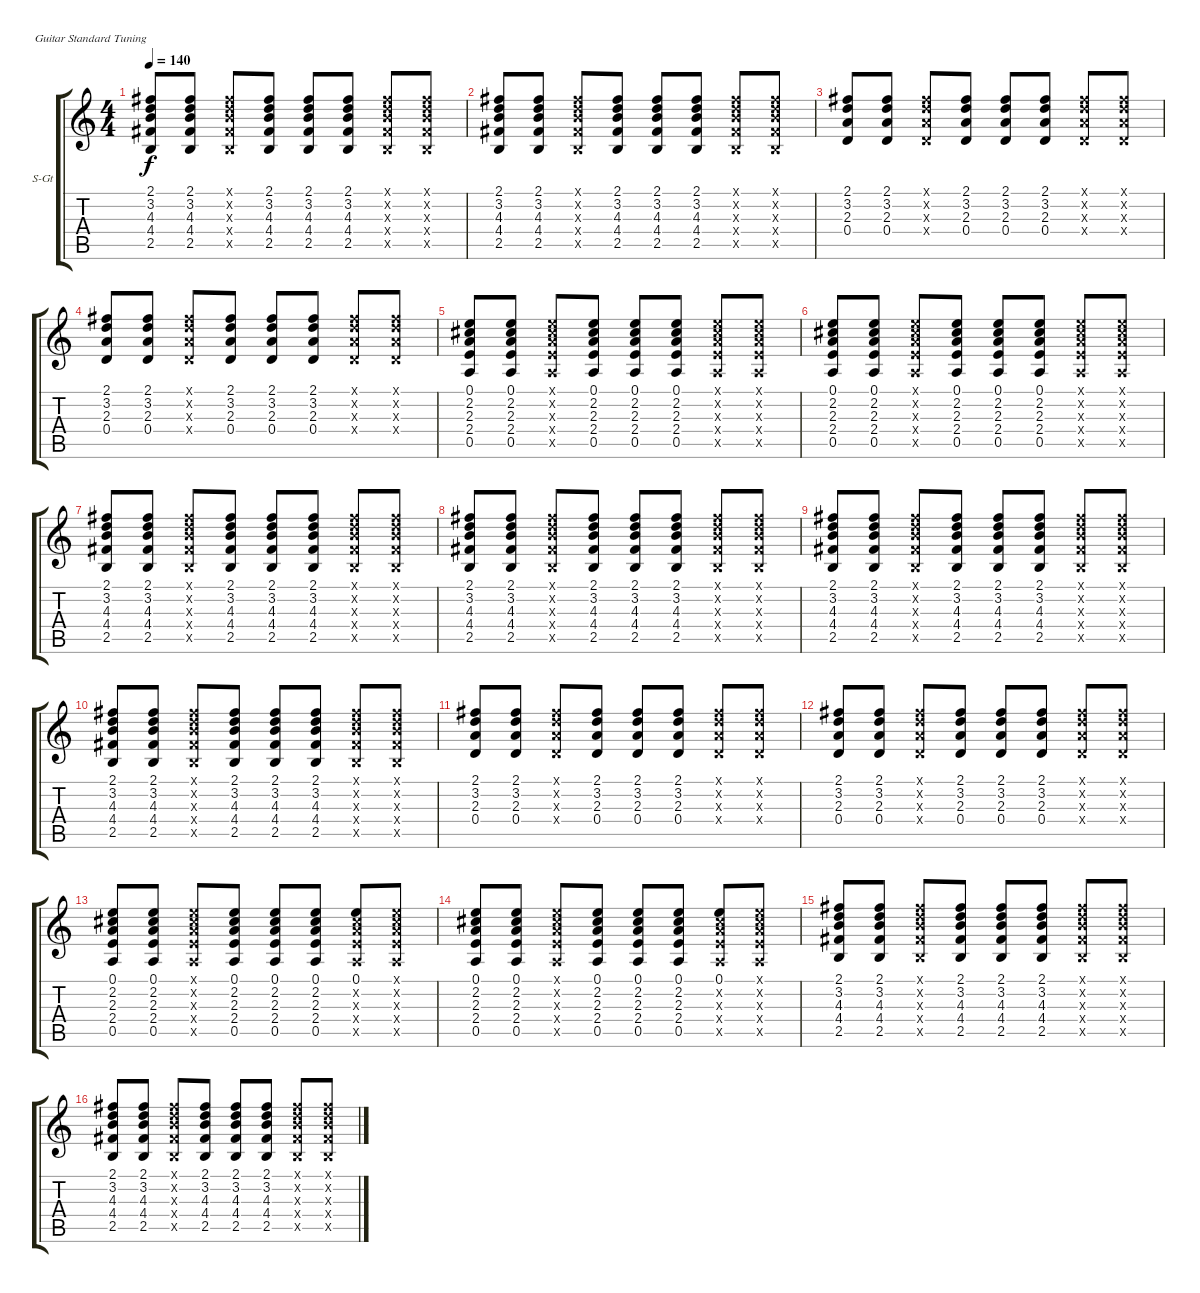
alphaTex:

\defaultSystemsLayout 4
\bracketExtendMode groupsimilarinstruments
\firstSystemTrackNameOrientation horizontal
\otherSystemsTrackNameOrientation horizontal
\track ("Steel Guitar" "S-Gt") {instrument acousticguitarsteel}
\staff {score tabs}
\tuning (E4 B3 G3 D3 A2 E2)
\ts (4 4)
\tempo 140
\clef g2
\ks c
(2.5 2.1 3.2 4.3 4.4).8{dy f} (2.5 2.1 3.2 4.3 4.4).8 (2.5{x} 2.1{x} 3.2{x} 4.3{x} 4.4{x}).8 (2.5 2.1 3.2 4.3 4.4).8 (2.5 2.1 3.2 4.3 4.4).8 (2.5 2.1 3.2 4.3 4.4).8 (2.5{x} 2.1{x} 3.2{x} 4.4{x} 4.3{x}).8 (2.5{x} 2.1{x} 3.2{x} 4.3{x} 4.4{x}).8 |
(2.5 2.1 3.2 4.3 4.4).8 (2.5 2.1 3.2 4.3 4.4).8 (2.5{x} 2.1{x} 3.2{x} 4.3{x} 4.4{x}).8 (2.5 2.1 3.2 4.3 4.4).8 (2.5 2.1 3.2 4.3 4.4).8 (2.5 2.1 3.2 4.3 4.4).8 (2.5{x} 2.1{x} 3.2{x} 4.4{x} 4.3{x}).8 (2.5{x} 2.1{x} 3.2{x} 4.3{x} 4.4{x}).8 |
(0.4 2.1 2.3 3.2).8 (2.1 3.2 2.3 0.4).8 (0.4{x} 2.1{x} 2.3{x} 3.2{x}).8 (0.4 2.1 2.3 3.2).8 (0.4 2.1 2.3 3.2).8 (0.4 2.1 2.3 3.2).8 (0.4{x} 2.1{x} 2.3{x} 3.2{x}).8 (2.1{x} 2.3{x} 0.4{x} 3.2{x}).8 |
(0.4 2.1 2.3 3.2).8 (2.1 3.2 2.3 0.4).8 (0.4{x} 2.1{x} 2.3{x} 3.2{x}).8 (0.4 2.1 2.3 3.2).8 (0.4 2.1 2.3 3.2).8 (0.4 2.1 2.3 3.2).8 (0.4{x} 2.1{x} 2.3{x} 3.2{x}).8 (2.1{x} 2.3{x} 0.4{x} 3.2{x}).8 |
(0.5 0.1 2.2 2.3 2.4).8 (0.5 0.1 2.2 2.3 2.4).8 (0.5{x} 0.1{x} 2.2{x} 2.3{x} 2.4{x}).8 (0.5 0.1 2.2 2.3 2.4).8 (0.5 0.1 2.2 2.3 2.4).8 (0.5 0.1 2.2 2.3 2.4).8 (0.5{x} 0.1{x} 2.2{x} 2.4{x} 2.3{x}).8 (0.5{x} 0.1{x} 2.2{x} 2.3{x} 2.4{x}).8 |
(0.5 0.1 2.2 2.3 2.4).8 (0.5 0.1 2.2 2.3 2.4).8 (0.5{x} 0.1{x} 2.2{x} 2.3{x} 2.4{x}).8 (0.5 0.1 2.2 2.3 2.4).8 (0.5 0.1 2.2 2.3 2.4).8 (0.5 0.1 2.2 2.3 2.4).8 (0.5{x} 0.1{x} 2.2{x} 2.4{x} 2.3{x}).8 (0.5{x} 0.1{x} 2.2{x} 2.3{x} 2.4{x}).8 |
(2.5 2.1 3.2 4.3 4.4).8 (2.5 2.1 3.2 4.3 4.4).8 (2.5{x} 2.1{x} 3.2{x} 4.3{x} 4.4{x}).8 (2.5 2.1 3.2 4.3 4.4).8 (2.5 2.1 3.2 4.3 4.4).8 (2.5 2.1 3.2 4.3 4.4).8 (2.5{x} 2.1{x} 3.2{x} 4.4{x} 4.3{x}).8 (2.5{x} 2.1{x} 3.2{x} 4.3{x} 4.4{x}).8 |
(2.5 2.1 3.2 4.3 4.4).8 (2.5 2.1 3.2 4.3 4.4).8 (2.5{x} 2.1{x} 3.2{x} 4.3{x} 4.4{x}).8 (2.5 2.1 3.2 4.3 4.4).8 (2.5 2.1 3.2 4.3 4.4).8 (2.5 2.1 3.2 4.3 4.4).8 (2.5{x} 2.1{x} 3.2{x} 4.4{x} 4.3{x}).8 (2.5{x} 2.1{x} 3.2{x} 4.3{x} 4.4{x}).8 |
(2.5 2.1 3.2 4.3 4.4).8 (2.5 2.1 3.2 4.3 4.4).8 (2.5{x} 2.1{x} 3.2{x} 4.3{x} 4.4{x}).8 (2.5 2.1 3.2 4.3 4.4).8 (2.5 2.1 3.2 4.3 4.4).8 (2.5 2.1 3.2 4.3 4.4).8 (2.5{x} 2.1{x} 3.2{x} 4.4{x} 4.3{x}).8 (2.5{x} 2.1{x} 3.2{x} 4.3{x} 4.4{x}).8 |
(2.5 2.1 3.2 4.3 4.4).8 (2.5 2.1 3.2 4.3 4.4).8 (2.5{x} 2.1{x} 3.2{x} 4.3{x} 4.4{x}).8 (2.5 2.1 3.2 4.3 4.4).8 (2.5 2.1 3.2 4.3 4.4).8 (2.5 2.1 3.2 4.3 4.4).8 (2.5{x} 2.1{x} 3.2{x} 4.4{x} 4.3{x}).8 (2.5{x} 2.1{x} 3.2{x} 4.3{x} 4.4{x}).8 |
(0.4 2.1 2.3 3.2).8 (2.1 3.2 2.3 0.4).8 (0.4{x} 2.1{x} 2.3{x} 3.2{x}).8 (0.4 2.1 2.3 3.2).8 (0.4 2.1 2.3 3.2).8 (0.4 2.1 2.3 3.2).8 (0.4{x} 2.1{x} 2.3{x} 3.2{x}).8 (2.1{x} 2.3{x} 0.4{x} 3.2{x}).8 |
(0.4 2.1 2.3 3.2).8 (2.1 3.2 2.3 0.4).8 (0.4{x} 2.1{x} 2.3{x} 3.2{x}).8 (0.4 2.1 2.3 3.2).8 (0.4 2.1 2.3 3.2).8 (0.4 2.1 2.3 3.2).8 (0.4{x} 2.1{x} 2.3{x} 3.2{x}).8 (2.1{x} 2.3{x} 0.4{x} 3.2{x}).8 |
(0.5 0.1 2.2 2.3 2.4).8 (0.5 0.1 2.2 2.3 2.4).8 (0.5{x} 0.1{x} 2.2{x} 2.3{x} 2.4{x}).8 (0.5 0.1 2.2 2.3 2.4).8 (0.5 0.1 2.2 2.3 2.4).8 (0.5 0.1 2.2 2.3 2.4).8 (0.5{x} 0.1 2.2{x} 2.4{x} 2.3{x}).8 (0.5{x} 0.1{x} 2.2{x} 2.3{x} 2.4{x}).8 |
(0.5 0.1 2.2 2.3 2.4).8 (0.5 0.1 2.2 2.3 2.4).8 (0.5{x} 0.1{x} 2.2{x} 2.3{x} 2.4{x}).8 (0.5 0.1 2.2 2.3 2.4).8 (0.5 0.1 2.2 2.3 2.4).8 (0.5 0.1 2.2 2.3 2.4).8 (0.5{x} 0.1 2.2{x} 2.4{x} 2.3{x}).8 (0.5{x} 0.1{x} 2.2{x} 2.3{x} 2.4{x}).8 |
(2.5 2.1 3.2 4.3 4.4).8 (2.5 2.1 3.2 4.3 4.4).8 (2.5{x} 2.1{x} 3.2{x} 4.3{x} 4.4{x}).8 (2.5 2.1 3.2 4.3 4.4).8 (2.5 2.1 3.2 4.3 4.4).8 (2.5 2.1 3.2 4.3 4.4).8 (2.5{x} 2.1{x} 3.2{x} 4.4{x} 4.3{x}).8 (2.5{x} 2.1{x} 3.2{x} 4.3{x} 4.4{x}).8 |
(2.5 2.1 3.2 4.3 4.4).8 (2.5 2.1 3.2 4.3 4.4).8 (2.5{x} 2.1{x} 3.2{x} 4.3{x} 4.4{x}).8 (2.5 2.1 3.2 4.3 4.4).8 (2.5 2.1 3.2 4.3 4.4).8 (2.5 2.1 3.2 4.3 4.4).8 (2.5{x} 2.1{x} 3.2{x} 4.4{x} 4.3{x}).8 (2.5{x} 2.1{x} 3.2{x} 4.3{x} 4.4{x}).8
